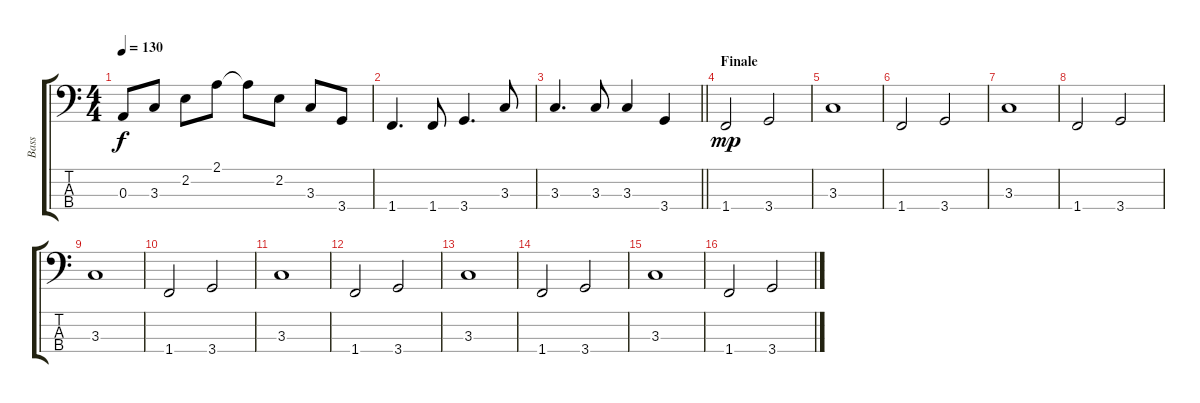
\track ("Bass" "Bass") {instrument electricbassfinger}
\staff {score tabs}
\tuning (G2 D2 A1 E1) {hide}
\ts (4 4)
\tempo 130
\clef f4
\ks c
0.3.8{dy f} 3.3.8 2.2.8 2.1.8 2.1{t}.8 2.2.8 3.3.8 3.4.8 |
1.4.4{d} 1.4.8 3.4.4{d} 3.3.8 |
\barLineRight lightlight
3.3.4{d} 3.3.8 3.3.4 3.4.4 |
\section ("" "Finale")
1.4.2{dy mp} 3.4.2 |
3.3.1 |
1.4.2 3.4.2 |
3.3.1 |
1.4.2 3.4.2 |
3.3.1 |
1.4.2 3.4.2 |
3.3.1 |
1.4.2 3.4.2 |
3.3.1 |
1.4.2 3.4.2 |
3.3.1 |
1.4.2 3.4.2
